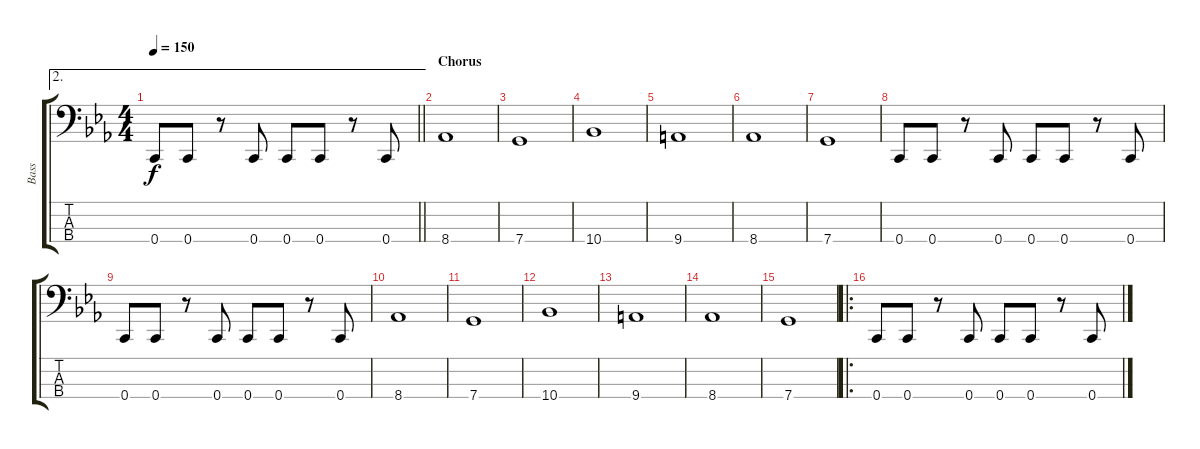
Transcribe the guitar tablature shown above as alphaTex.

\track ("Bass" "Bass") {instrument electricbassfinger}
\staff {score tabs}
\tuning (G2 C2 G1 C1) {hide}
\ae 2
\ts (4 4)
\tempo 150
\clef f4
\barLineRight lightlight
\ks cminor
0.4.8{dy f} 0.4.8 r.8 0.4.8 0.4.8 0.4.8 r.8 0.4.8 |
\section ("" "Chorus")
8.4.1 |
7.4.1 |
10.4.1 |
9.4.1 |
8.4.1 |
7.4.1 |
0.4.8 0.4.8 r.8 0.4.8 0.4.8 0.4.8 r.8 0.4.8 |
0.4.8 0.4.8 r.8 0.4.8 0.4.8 0.4.8 r.8 0.4.8 |
8.4.1 |
7.4.1 |
10.4.1 |
9.4.1 |
8.4.1 |
7.4.1 |
\ro
0.4.8 0.4.8 r.8 0.4.8 0.4.8 0.4.8 r.8 0.4.8
